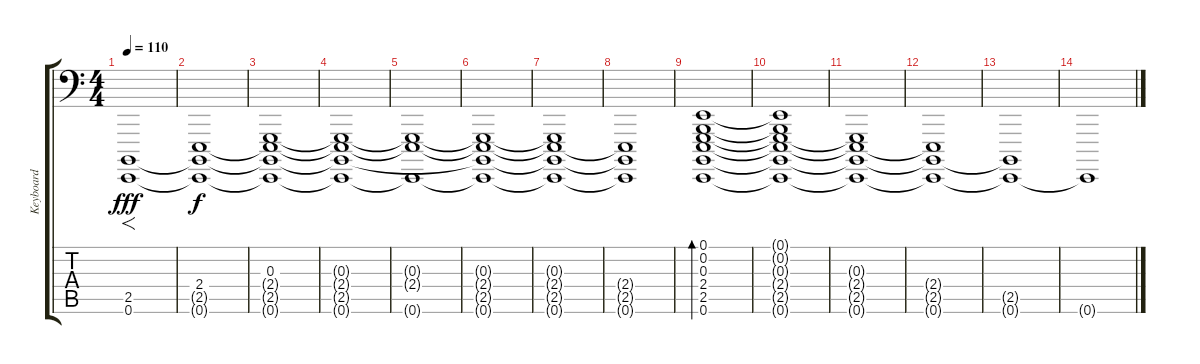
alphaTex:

\track ("Keyboard" "Keyboard") {instrument stringensemble1}
\staff {score tabs}
\tuning (E2 B1 G1 D1 A0 E0) {hide}
\ts (4 4)
\tempo 110
\clef f4
\ks c
(2.5 0.6).1{f dy fff instrument stringensemble1} |
(2.4 2.5{t} 0.6{t}).1{dy f} |
(0.3 2.4{t} 2.5{t} 0.6{t}).1 |
(0.3{t} 2.4{t} 2.5{t} 0.6{t}).1 |
(0.3{t} 2.4{t} 0.6{t}).1 |
(0.3{t} 2.4{t} 2.5{t} 0.6{t}).1 |
(0.3{t} 2.4{t} 2.5{t} 0.6{t}).1 |
(2.4{t} 2.5{t} 0.6{t}).1 |
(0.1 0.2 0.3 2.4 2.5 0.6).1{bd 480} |
(0.1{t} 0.2{t} 0.3{t} 2.4{t} 2.5{t} 0.6{t}).1 |
(0.3{t} 2.4{t} 2.5{t} 0.6{t}).1 |
(2.4{t} 2.5{t} 0.6{t}).1 |
(2.5{t} 0.6{t}).1 |
0.6{t}.1
